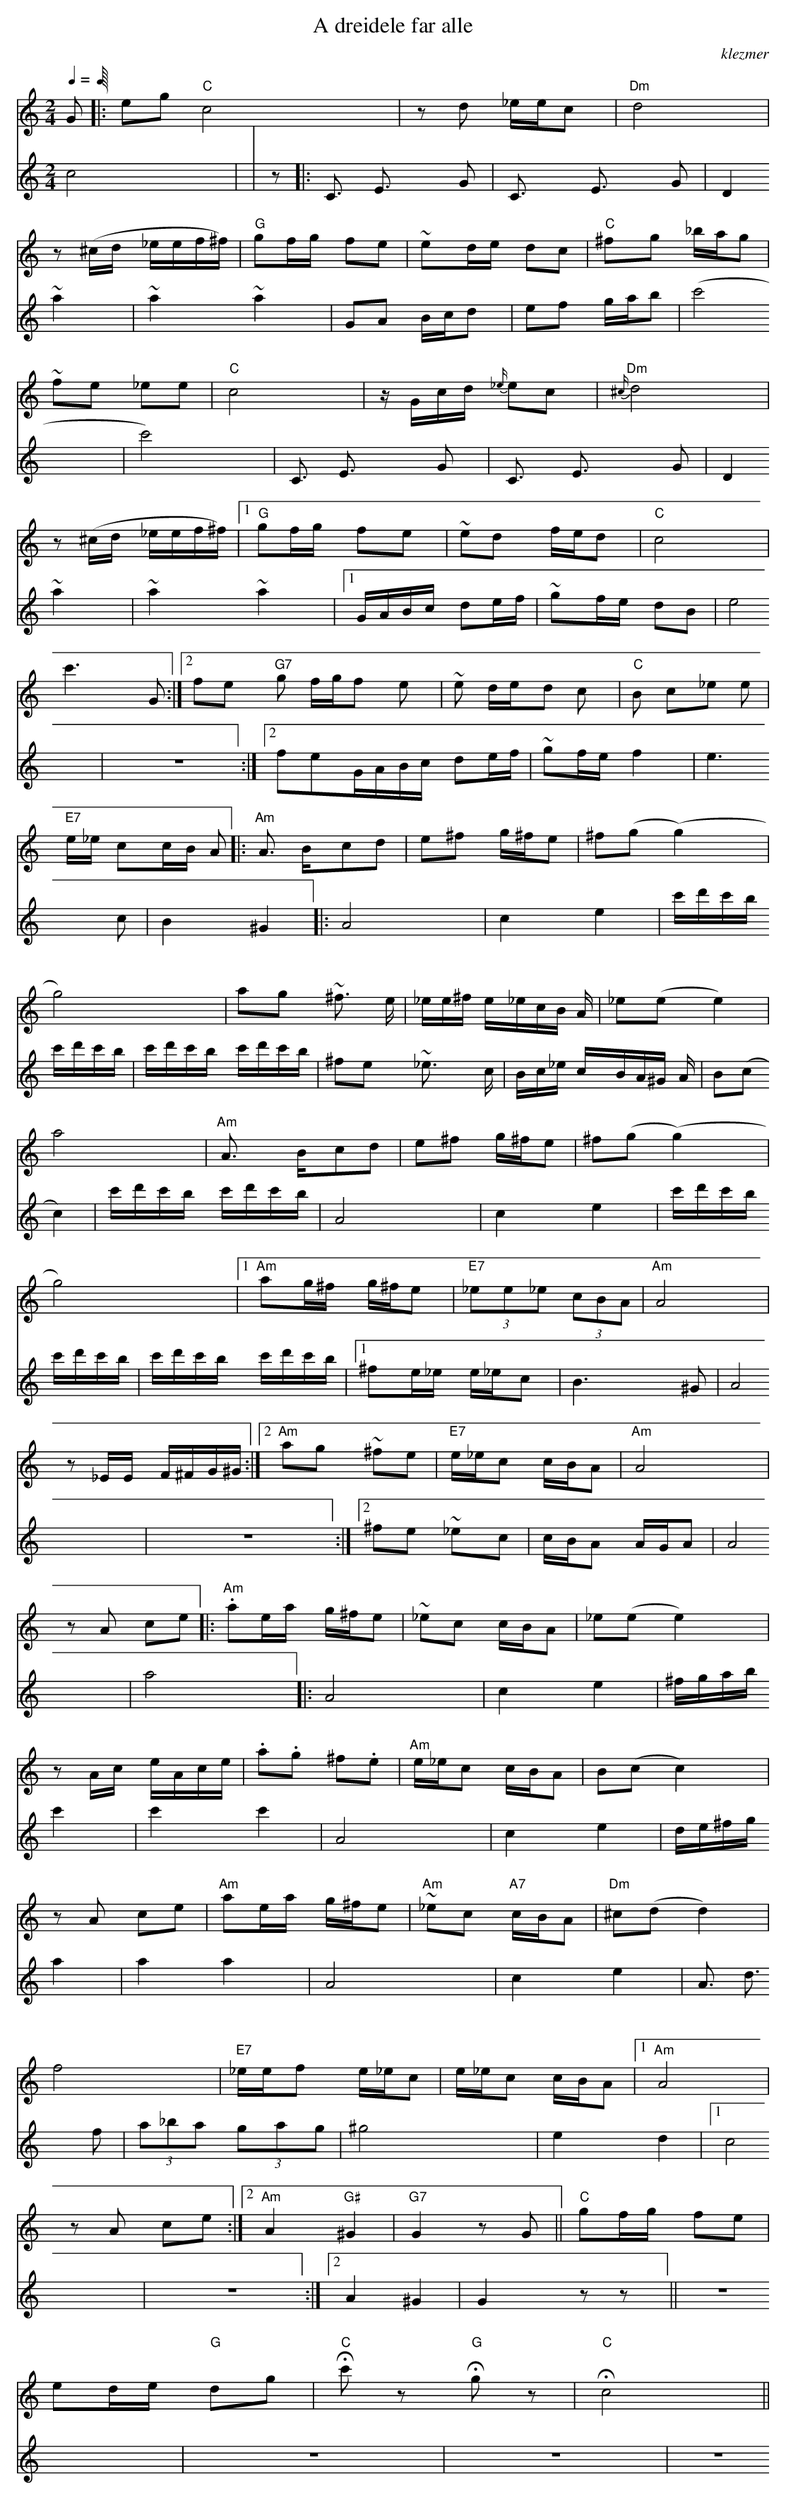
X:1
T:A dreidele far alle
O:klezmer
M:2/4
L:1/8
Q:1/4=
K:C
V:1
G |:segno"C" c4 |zd _e/e/c |"Dm" d4 |
z(^c/d/ _e/e/f/^f/) |"G" gf/g/ fe |~ed/e/ dc |"C" ^fg _b/a/g |
~fe _ee |"C" c4 |z/G/c/d/ {_e/}ec |{^c/}"Dm" d4 |
z(^c/d/ _e/e/f/^f/) |1 "G" gf/g/ fe |~ed f/e/d |"C" c4 |
c'3 G:|2 fine"G7" g f/g/f e|~e d/e/d c|"C" B c_e e|
"E7" e/_e/ cc/B/ A||  |:"Am" A3/2 B/cd |e^f g/^f/e |^f(g (g2) |
g4) |ag ~^f3/2 e/|_e/e/^f/ e/_e/c/B/ A/|_e(e e2) |
a4 |"Am" A3/2 B/cd |e^f g/^f/e |^f(g (g2) |
g4) |1 "Am" ag/^f/ g/^f/e |"E7"  (3_ee_e  (3cBA |"Am" A4 |
z_E/E/ F/^F/G/^G/ :|2 "Am" ag ~^fe |"E7" e/_e/c c/B/A |"Am" A4 |
zA ce || |:"Am" .ae/a/ g/^f/e |~_ec c/B/A |_e(e e2) |
zA/c/ e/A/c/e/ |.a.g ^f.e |"Am" e/_e/c c/B/A |B(c c2) |
zA ce |"Am" ae/a/ g/^f/e |"Am" ~_ec "A7" c/B/A |"Dm" ^c(d d2) |
f4 |"E7" _e/e/f e/_e/c |e/_e/c c/B/A |1 "Am" A4 |
zA ce :|2 "Am" A2 "G#" ^G2 |"G7" G2 zG ||"C" gf/g/ fe |
ed/e/ "G" dg |"C" Hc'z "G" Hgz |"C" Hc4 ||
V:2          %C-klarinet
c4 |  |z |:C3/2 E3/2 G|
C3/2 E3/2 G|D2 ~a2 |~a2 ~a2 |GA B/c/d |
ef g/a/b |(c'4 |c'4) |C3/2 E3/2 G|
C3/2 E3/2 G|D2 ~a2 |~a2 ~a2 |1 G/A/B/c/ de/f/ |
~gf/e/ dB |e4 |z4 :|2 fineG/A/B/c/ de/f/ |
~gf/e/ f2 |e3 c|B2 ^G2 || |:A4 |
c2 e2 |c'/d'/c'/b/ c'/d'/c'/b/ |c'/d'/c'/b/ c'/d'/c'/b/ |^fe ~_e3/2 c/|
B/c/_e/ c/B/A/^G/ A/|B(c c2) |c'/d'/c'/b/ c'/d'/c'/b/ |A4 |
c2 e2 |c'/d'/c'/b/ c'/d'/c'/b/ |c'/d'/c'/b/ c'/d'/c'/b/ |1 ^fe/_e/ e/_e/c |
B3 ^G|A4 |z4 :|2 ^fe ~_ec |
c/B/A A/G/A |A4 |a4 || |:A4 |
c2 e2 |^f/g/a/b/ c'2 |c'2 c'2 |A4 |
c2 e2 |d/e/^f/g/ a2 |a2 a2 |A4 |
c2 e2 |A3/2 d3/2 f| (3a_ba  (3gag |^g4 |
e2 d2 |1 c4 |z4 :|2 A2 ^G2 |
G2 zz ||z4 |z4 |z4 |
z4 ||
